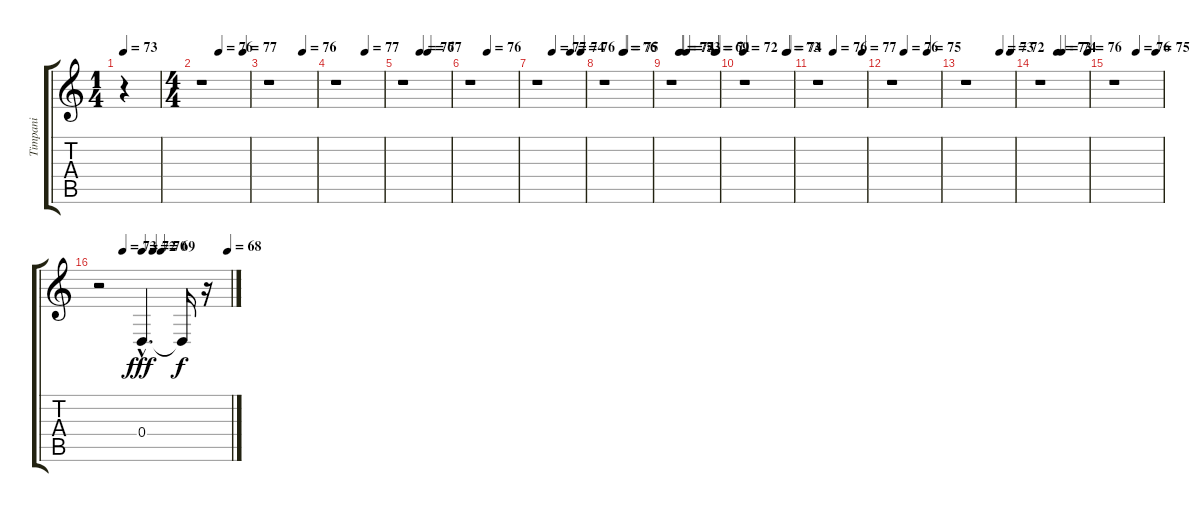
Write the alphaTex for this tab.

\track ("Timpani" "Timpani") {instrument timpani}
\staff {score tabs}
\tuning (E4 B3 G3 D3 A2 E2) {hide}
\ts (1 4)
\tempo 73
\clef g2
\ks c
r.4{dy fff instrument timpani} |
\ts (4 4)
\tempo (76 0.375)
\tempo (77 0.875)
r.1 |
\tempo (76 0.71875)
r.1 |
\tempo (77 0.625)
r.1 |
\tempo (76 0.375)
\tempo (77 0.53125)
r.1 |
\tempo (76 0.375)
r.1 |
\tempo (77 0.3333333333333333)
\tempo (74 0.7083333333333334)
\tempo (76 0.9270833333333334)
r.1 |
\tempo (76 0.40625)
\tempo (75 0.4375)
r.1 |
\tempo (75 0.1875)
\tempo (74 0.20833333333333334)
\tempo (73 0.3333333333333333)
\tempo (69 0.9270833333333334)
\tempo (71 0.9583333333333334)
r.1 |
\tempo 72
\tempo (73 0.8645833333333334)
\tempo (74 0.8958333333333334)
r.1 |
\tempo (76 0.3333333333333333)
\tempo (77 0.9270833333333334)
r.1 |
\tempo (76 0.2708333333333333)
\tempo (75 0.7395833333333334)
r.1 |
\tempo (73 0.7083333333333334)
\tempo (72 0.9270833333333334)
r.1 |
\tempo (73 0.375)
\tempo (74 0.46875)
\tempo (76 0.9895833333333334)
r.1 |
\tempo (76 0.46875)
\tempo (75 0.8645833333333334)
r.1 |
\tempo (73 0.1875)
\tempo (72 0.3333333333333333)
\tempo (70 0.4166666666666667)
\tempo (69 0.4791666666666667)
\tempo (68 0.9791666666666666)
r.2 0.4{hac}.4{d} 0.4{t}.16{dy f} r.16
